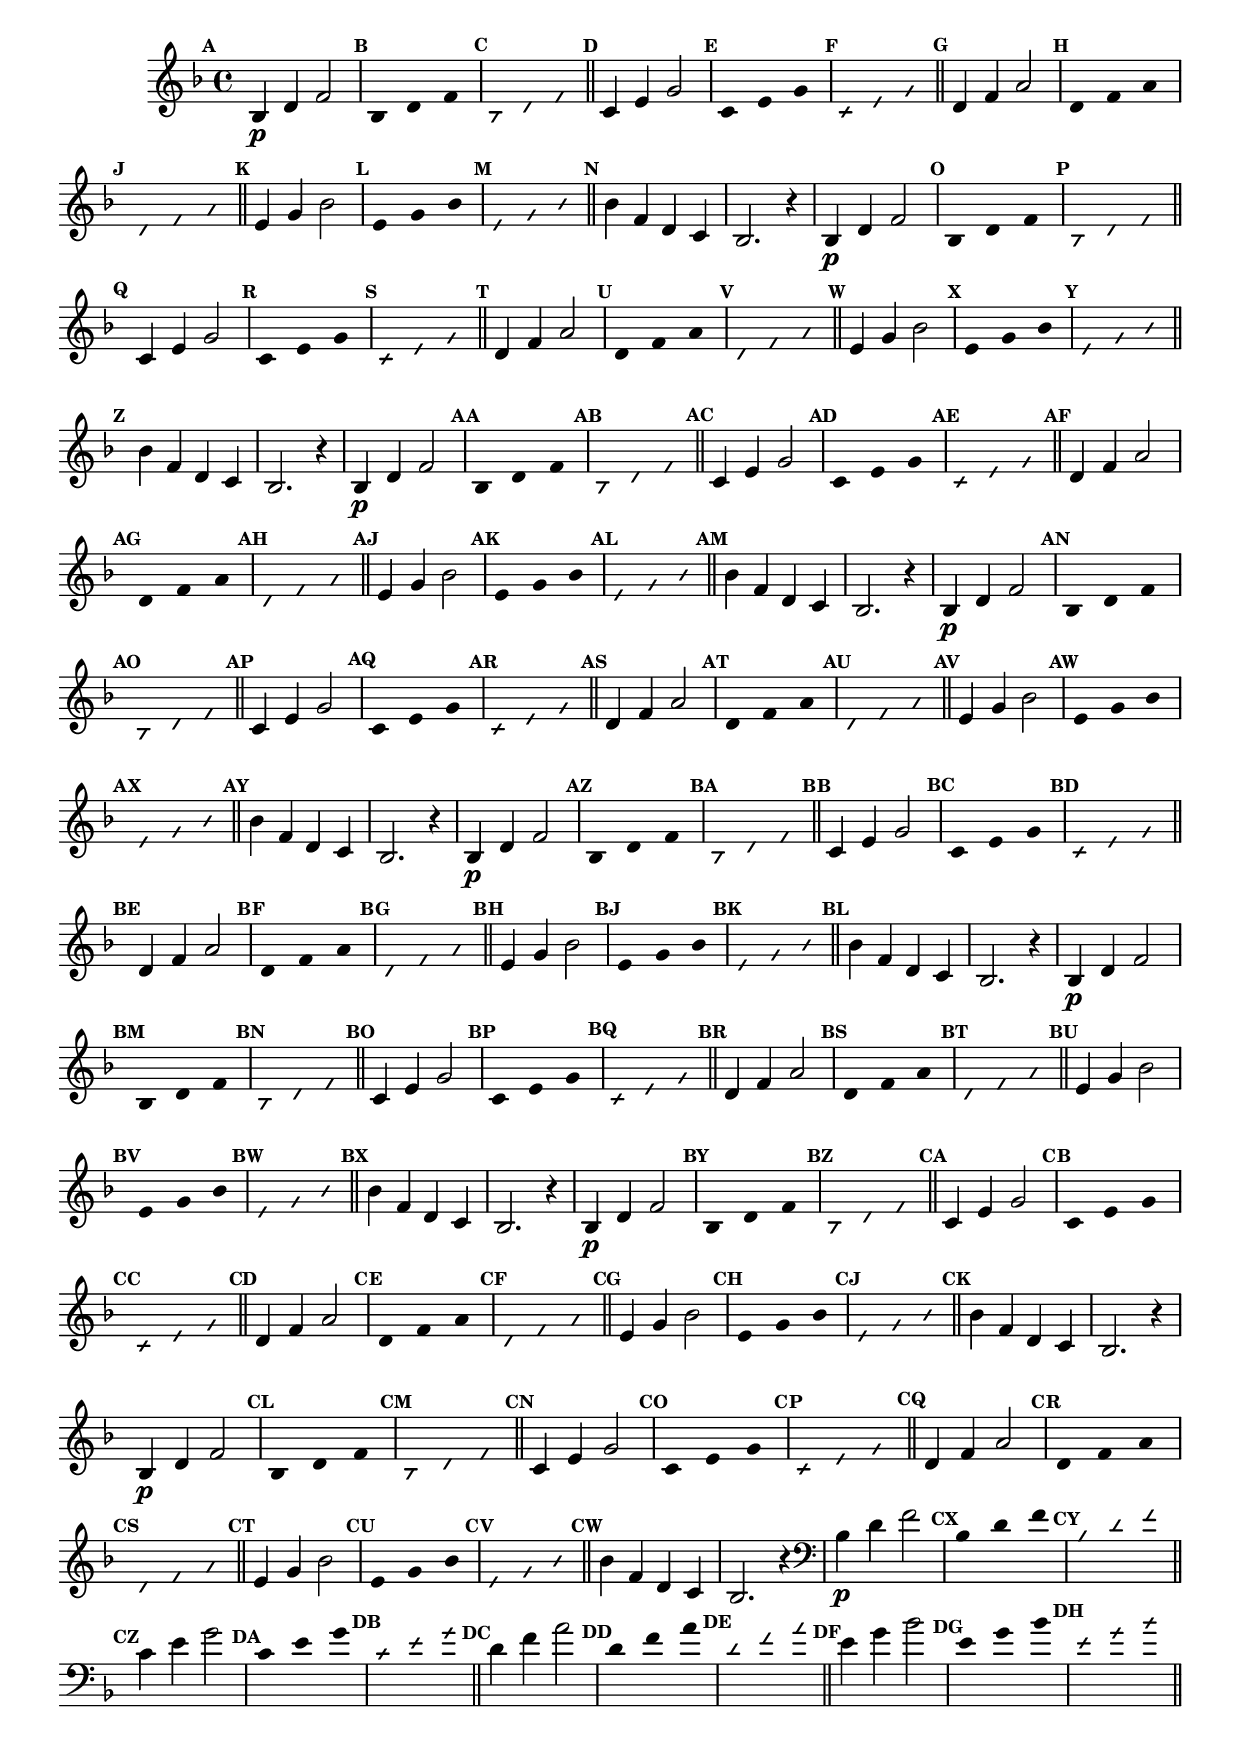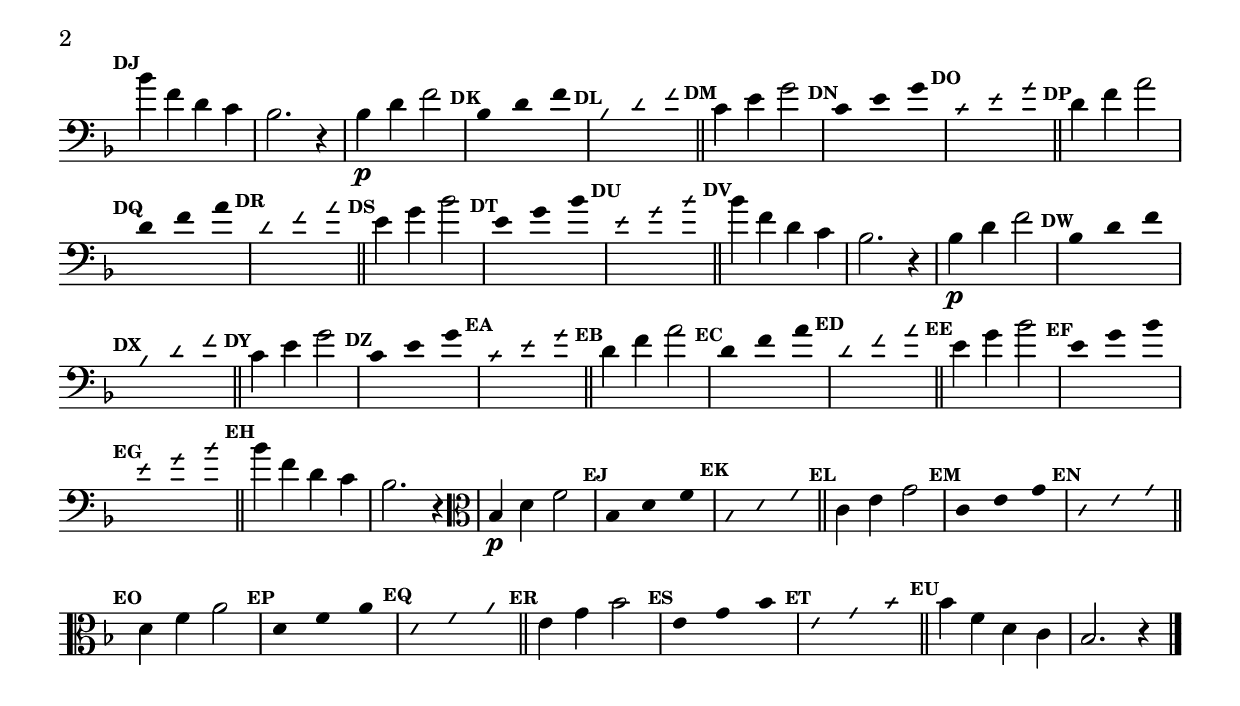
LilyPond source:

% -*- coding: utf-8 -*-


\version "2.14.2"

                                %\header { texidoc="1 - Improvisando e Imitando com a escala de si bemol"}
\relative c'{

  \key f \major
  \override Staff.TimeSignature #'style = #'()
  \time 4/4 
  \override Score.BarNumber #'transparent = ##t
  \override Score.RehearsalMark #'font-size = #-2
                                %\override Score.RehearsalMark #'font-family = #'
  \set Score.markFormatter = #format-mark-numbers

  \revert NoteHead #'style
  \revert NoteHead #'font-size
  \revert Stem #'transparent
  \mark \default


                                % CLARINETE

  \tag #'cl {

    bes4\p d f2

    \override Stem #'transparent = ##t
    \mark \default
    
    bes,4*4/3 d f 

    \mark \default
    \override NoteHead #'style = #'slash
    \override NoteHead #'font-size = #-6

    bes,4*4/3 d f

    \bar "||"
    \revert NoteHead #'style
    \revert NoteHead #'font-size
    \revert Stem #'transparent
    \mark \default
    c4 e g2

    \override Stem #'transparent = ##t
    \mark \default
    
    c,4*4/3 e g 

    \mark \default
    \override NoteHead #'style = #'slash
    \override NoteHead #'font-size = #-6

    c,4*4/3 e g

    \bar "||"
    \revert NoteHead #'style
    \revert NoteHead #'font-size
    \revert Stem #'transparent
    \mark \default
    d4 f a2

    \override Stem #'transparent = ##t
    \mark \default
    
    d,4*4/3 f a 

    \mark \default
    \override NoteHead #'style = #'slash
    \override NoteHead #'font-size = #-6

    d,4*4/3 f a

    \bar "||"
    \revert NoteHead #'style
    \revert NoteHead #'font-size
    \revert Stem #'transparent
    \mark \default
    e4 g bes2

    \override Stem #'transparent = ##t
    \mark \default
    
    e,4*4/3 g bes

    \mark \default
    \override NoteHead #'style = #'slash
    \override NoteHead #'font-size = #-6

    e,4*4/3 g bes

    \bar "||"
    \revert NoteHead #'style
    \revert NoteHead #'font-size
    \revert Stem #'transparent
    \mark \default
    bes4 f d c
    bes2. r4



  }

                                % FLAUTA

  \tag #'fl {

    bes4\p d f2

    \override Stem #'transparent = ##t
    \mark \default
    
    bes,4*4/3 d f 

    \mark \default
    \override NoteHead #'style = #'slash
    \override NoteHead #'font-size = #-6

    bes,4*4/3 d f

    \bar "||"
    \revert NoteHead #'style
    \revert NoteHead #'font-size
    \revert Stem #'transparent
    \mark \default
    c4 e g2

    \override Stem #'transparent = ##t
    \mark \default
    
    c,4*4/3 e g 

    \mark \default
    \override NoteHead #'style = #'slash
    \override NoteHead #'font-size = #-6

    c,4*4/3 e g

    \bar "||"
    \revert NoteHead #'style
    \revert NoteHead #'font-size
    \revert Stem #'transparent
    \mark \default
    d4 f a2

    \override Stem #'transparent = ##t
    \mark \default
    
    d,4*4/3 f a 

    \mark \default
    \override NoteHead #'style = #'slash
    \override NoteHead #'font-size = #-6

    d,4*4/3 f a

    \bar "||"
    \revert NoteHead #'style
    \revert NoteHead #'font-size
    \revert Stem #'transparent
    \mark \default
    e4 g bes2

    \override Stem #'transparent = ##t
    \mark \default
    
    e,4*4/3 g bes

    \mark \default
    \override NoteHead #'style = #'slash
    \override NoteHead #'font-size = #-6

    e,4*4/3 g bes

    \bar "||"
    \revert NoteHead #'style
    \revert NoteHead #'font-size
    \revert Stem #'transparent
    \mark \default
    bes4 f d c
    bes2. r4



  }

                                % OBOÉ

  \tag #'ob {

    bes4\p d f2

    \override Stem #'transparent = ##t
    \mark \default
    
    bes,4*4/3 d f 

    \mark \default
    \override NoteHead #'style = #'slash
    \override NoteHead #'font-size = #-6

    bes,4*4/3 d f

    \bar "||"
    \revert NoteHead #'style
    \revert NoteHead #'font-size
    \revert Stem #'transparent
    \mark \default
    c4 e g2

    \override Stem #'transparent = ##t
    \mark \default
    
    c,4*4/3 e g 

    \mark \default
    \override NoteHead #'style = #'slash
    \override NoteHead #'font-size = #-6

    c,4*4/3 e g

    \bar "||"
    \revert NoteHead #'style
    \revert NoteHead #'font-size
    \revert Stem #'transparent
    \mark \default
    d4 f a2

    \override Stem #'transparent = ##t
    \mark \default
    
    d,4*4/3 f a 

    \mark \default
    \override NoteHead #'style = #'slash
    \override NoteHead #'font-size = #-6

    d,4*4/3 f a

    \bar "||"
    \revert NoteHead #'style
    \revert NoteHead #'font-size
    \revert Stem #'transparent
    \mark \default
    e4 g bes2

    \override Stem #'transparent = ##t
    \mark \default
    
    e,4*4/3 g bes

    \mark \default
    \override NoteHead #'style = #'slash
    \override NoteHead #'font-size = #-6

    e,4*4/3 g bes

    \bar "||"
    \revert NoteHead #'style
    \revert NoteHead #'font-size
    \revert Stem #'transparent
    \mark \default
    bes4 f d c
    bes2. r4



  }

                                % SAX ALTO

  \tag #'saxa {

    bes4\p d f2

    \override Stem #'transparent = ##t
    \mark \default
    
    bes,4*4/3 d f 

    \mark \default
    \override NoteHead #'style = #'slash
    \override NoteHead #'font-size = #-6

    bes,4*4/3 d f

    \bar "||"
    \revert NoteHead #'style
    \revert NoteHead #'font-size
    \revert Stem #'transparent
    \mark \default
    c4 e g2

    \override Stem #'transparent = ##t
    \mark \default
    
    c,4*4/3 e g 

    \mark \default
    \override NoteHead #'style = #'slash
    \override NoteHead #'font-size = #-6

    c,4*4/3 e g

    \bar "||"
    \revert NoteHead #'style
    \revert NoteHead #'font-size
    \revert Stem #'transparent
    \mark \default
    d4 f a2

    \override Stem #'transparent = ##t
    \mark \default
    
    d,4*4/3 f a 

    \mark \default
    \override NoteHead #'style = #'slash
    \override NoteHead #'font-size = #-6

    d,4*4/3 f a

    \bar "||"
    \revert NoteHead #'style
    \revert NoteHead #'font-size
    \revert Stem #'transparent
    \mark \default
    e4 g bes2

    \override Stem #'transparent = ##t
    \mark \default
    
    e,4*4/3 g bes

    \mark \default
    \override NoteHead #'style = #'slash
    \override NoteHead #'font-size = #-6

    e,4*4/3 g bes

    \bar "||"
    \revert NoteHead #'style
    \revert NoteHead #'font-size
    \revert Stem #'transparent
    \mark \default
    bes4 f d c
    bes2. r4



  }

                                % SAX TENOR

  \tag #'saxt {

    bes4\p d f2

    \override Stem #'transparent = ##t
    \mark \default
    
    bes,4*4/3 d f 

    \mark \default
    \override NoteHead #'style = #'slash
    \override NoteHead #'font-size = #-6

    bes,4*4/3 d f

    \bar "||"
    \revert NoteHead #'style
    \revert NoteHead #'font-size
    \revert Stem #'transparent
    \mark \default
    c4 e g2

    \override Stem #'transparent = ##t
    \mark \default
    
    c,4*4/3 e g 

    \mark \default
    \override NoteHead #'style = #'slash
    \override NoteHead #'font-size = #-6

    c,4*4/3 e g

    \bar "||"
    \revert NoteHead #'style
    \revert NoteHead #'font-size
    \revert Stem #'transparent
    \mark \default
    d4 f a2

    \override Stem #'transparent = ##t
    \mark \default
    
    d,4*4/3 f a 

    \mark \default
    \override NoteHead #'style = #'slash
    \override NoteHead #'font-size = #-6

    d,4*4/3 f a

    \bar "||"
    \revert NoteHead #'style
    \revert NoteHead #'font-size
    \revert Stem #'transparent
    \mark \default
    e4 g bes2

    \override Stem #'transparent = ##t
    \mark \default
    
    e,4*4/3 g bes

    \mark \default
    \override NoteHead #'style = #'slash
    \override NoteHead #'font-size = #-6

    e,4*4/3 g bes

    \bar "||"
    \revert NoteHead #'style
    \revert NoteHead #'font-size
    \revert Stem #'transparent
    \mark \default
    bes4 f d c
    bes2. r4



  }

                                % SAX GENES

  \tag #'saxg {

    bes4\p d f2

    \override Stem #'transparent = ##t
    \mark \default
    
    bes,4*4/3 d f 

    \mark \default
    \override NoteHead #'style = #'slash
    \override NoteHead #'font-size = #-6

    bes,4*4/3 d f

    \bar "||"
    \revert NoteHead #'style
    \revert NoteHead #'font-size
    \revert Stem #'transparent
    \mark \default
    c4 e g2

    \override Stem #'transparent = ##t
    \mark \default
    
    c,4*4/3 e g 

    \mark \default
    \override NoteHead #'style = #'slash
    \override NoteHead #'font-size = #-6

    c,4*4/3 e g

    \bar "||"
    \revert NoteHead #'style
    \revert NoteHead #'font-size
    \revert Stem #'transparent
    \mark \default
    d4 f a2

    \override Stem #'transparent = ##t
    \mark \default
    
    d,4*4/3 f a 

    \mark \default
    \override NoteHead #'style = #'slash
    \override NoteHead #'font-size = #-6

    d,4*4/3 f a

    \bar "||"
    \revert NoteHead #'style
    \revert NoteHead #'font-size
    \revert Stem #'transparent
    \mark \default
    e4 g bes2

    \override Stem #'transparent = ##t
    \mark \default
    
    e,4*4/3 g bes

    \mark \default
    \override NoteHead #'style = #'slash
    \override NoteHead #'font-size = #-6

    e,4*4/3 g bes

    \bar "||"
    \revert NoteHead #'style
    \revert NoteHead #'font-size
    \revert Stem #'transparent
    \mark \default
    bes4 f d c
    bes2. r4



  }

                                % TROMPETE

  \tag #'tpt {

    bes4\p d f2

    \override Stem #'transparent = ##t
    \mark \default
    
    bes,4*4/3 d f 

    \mark \default
    \override NoteHead #'style = #'slash
    \override NoteHead #'font-size = #-6

    bes,4*4/3 d f

    \bar "||"
    \revert NoteHead #'style
    \revert NoteHead #'font-size
    \revert Stem #'transparent
    \mark \default
    c4 e g2

    \override Stem #'transparent = ##t
    \mark \default
    
    c,4*4/3 e g 

    \mark \default
    \override NoteHead #'style = #'slash
    \override NoteHead #'font-size = #-6

    c,4*4/3 e g

    \bar "||"
    \revert NoteHead #'style
    \revert NoteHead #'font-size
    \revert Stem #'transparent
    \mark \default
    d4 f a2

    \override Stem #'transparent = ##t
    \mark \default
    
    d,4*4/3 f a 

    \mark \default
    \override NoteHead #'style = #'slash
    \override NoteHead #'font-size = #-6

    d,4*4/3 f a

    \bar "||"
    \revert NoteHead #'style
    \revert NoteHead #'font-size
    \revert Stem #'transparent
    \mark \default
    e4 g bes2

    \override Stem #'transparent = ##t
    \mark \default
    
    e,4*4/3 g bes

    \mark \default
    \override NoteHead #'style = #'slash
    \override NoteHead #'font-size = #-6

    e,4*4/3 g bes

    \bar "||"
    \revert NoteHead #'style
    \revert NoteHead #'font-size
    \revert Stem #'transparent
    \mark \default
    bes4 f d c
    bes2. r4



  }

                                % TROMPA

  \tag #'tpa {

    bes4\p d f2

    \override Stem #'transparent = ##t
    \mark \default
    
    bes,4*4/3 d f 

    \mark \default
    \override NoteHead #'style = #'slash
    \override NoteHead #'font-size = #-6

    bes,4*4/3 d f

    \bar "||"
    \revert NoteHead #'style
    \revert NoteHead #'font-size
    \revert Stem #'transparent
    \mark \default
    c4 e g2

    \override Stem #'transparent = ##t
    \mark \default
    
    c,4*4/3 e g 

    \mark \default
    \override NoteHead #'style = #'slash
    \override NoteHead #'font-size = #-6

    c,4*4/3 e g

    \bar "||"
    \revert NoteHead #'style
    \revert NoteHead #'font-size
    \revert Stem #'transparent
    \mark \default
    d4 f a2

    \override Stem #'transparent = ##t
    \mark \default
    
    d,4*4/3 f a 

    \mark \default
    \override NoteHead #'style = #'slash
    \override NoteHead #'font-size = #-6

    d,4*4/3 f a

    \bar "||"
    \revert NoteHead #'style
    \revert NoteHead #'font-size
    \revert Stem #'transparent
    \mark \default
    e4 g bes2

    \override Stem #'transparent = ##t
    \mark \default
    
    e,4*4/3 g bes

    \mark \default
    \override NoteHead #'style = #'slash
    \override NoteHead #'font-size = #-6

    e,4*4/3 g bes

    \bar "||"
    \revert NoteHead #'style
    \revert NoteHead #'font-size
    \revert Stem #'transparent
    \mark \default
    bes4 f d c
    bes2. r4



  }


                                % TROMBONE

  \tag #'tbn {
    \clef bass

    bes4\p d f2

    \override Stem #'transparent = ##t
    \mark \default
    
    bes,4*4/3 d f 

    \mark \default
    \override NoteHead #'style = #'slash
    \override NoteHead #'font-size = #-6

    bes,4*4/3 d f

    \bar "||"
    \revert NoteHead #'style
    \revert NoteHead #'font-size
    \revert Stem #'transparent
    \mark \default
    c4 e g2

    \override Stem #'transparent = ##t
    \mark \default
    
    c,4*4/3 e g 

    \mark \default
    \override NoteHead #'style = #'slash
    \override NoteHead #'font-size = #-6

    c,4*4/3 e g

    \bar "||"
    \revert NoteHead #'style
    \revert NoteHead #'font-size
    \revert Stem #'transparent
    \mark \default
    d4 f a2

    \override Stem #'transparent = ##t
    \mark \default
    
    d,4*4/3 f a 

    \mark \default
    \override NoteHead #'style = #'slash
    \override NoteHead #'font-size = #-6

    d,4*4/3 f a

    \bar "||"
    \revert NoteHead #'style
    \revert NoteHead #'font-size
    \revert Stem #'transparent
    \mark \default
    e4 g bes2

    \override Stem #'transparent = ##t
    \mark \default
    
    e,4*4/3 g bes

    \mark \default
    \override NoteHead #'style = #'slash
    \override NoteHead #'font-size = #-6

    e,4*4/3 g bes

    \bar "||"
    \revert NoteHead #'style
    \revert NoteHead #'font-size
    \revert Stem #'transparent
    \mark \default
    bes4 f d c
    bes2. r4



  }

                                % TUBA MIB

  \tag #'tbamib {
    \clef bass

    bes4\p d f2

    \override Stem #'transparent = ##t
    \mark \default
    
    bes,4*4/3 d f 

    \mark \default
    \override NoteHead #'style = #'slash
    \override NoteHead #'font-size = #-6

    bes,4*4/3 d f

    \bar "||"
    \revert NoteHead #'style
    \revert NoteHead #'font-size
    \revert Stem #'transparent
    \mark \default
    c4 e g2

    \override Stem #'transparent = ##t
    \mark \default
    
    c,4*4/3 e g 

    \mark \default
    \override NoteHead #'style = #'slash
    \override NoteHead #'font-size = #-6

    c,4*4/3 e g

    \bar "||"
    \revert NoteHead #'style
    \revert NoteHead #'font-size
    \revert Stem #'transparent
    \mark \default
    d4 f a2

    \override Stem #'transparent = ##t
    \mark \default
    
    d,4*4/3 f a 

    \mark \default
    \override NoteHead #'style = #'slash
    \override NoteHead #'font-size = #-6

    d,4*4/3 f a

    \bar "||"
    \revert NoteHead #'style
    \revert NoteHead #'font-size
    \revert Stem #'transparent
    \mark \default
    e4 g bes2

    \override Stem #'transparent = ##t
    \mark \default
    
    e,4*4/3 g bes

    \mark \default
    \override NoteHead #'style = #'slash
    \override NoteHead #'font-size = #-6

    e,4*4/3 g bes

    \bar "||"
    \revert NoteHead #'style
    \revert NoteHead #'font-size
    \revert Stem #'transparent
    \mark \default
    bes4 f d c
    bes2. r4



  }

                                % TUBA SIB

  \tag #'tbasib {
    \clef bass

    bes4\p d f2

    \override Stem #'transparent = ##t
    \mark \default
    
    bes,4*4/3 d f 

    \mark \default
    \override NoteHead #'style = #'slash
    \override NoteHead #'font-size = #-6

    bes,4*4/3 d f

    \bar "||"
    \revert NoteHead #'style
    \revert NoteHead #'font-size
    \revert Stem #'transparent
    \mark \default
    c4 e g2

    \override Stem #'transparent = ##t
    \mark \default
    
    c,4*4/3 e g 

    \mark \default
    \override NoteHead #'style = #'slash
    \override NoteHead #'font-size = #-6

    c,4*4/3 e g

    \bar "||"
    \revert NoteHead #'style
    \revert NoteHead #'font-size
    \revert Stem #'transparent
    \mark \default
    d4 f a2

    \override Stem #'transparent = ##t
    \mark \default
    
    d,4*4/3 f a 

    \mark \default
    \override NoteHead #'style = #'slash
    \override NoteHead #'font-size = #-6

    d,4*4/3 f a

    \bar "||"
    \revert NoteHead #'style
    \revert NoteHead #'font-size
    \revert Stem #'transparent
    \mark \default
    e4 g bes2

    \override Stem #'transparent = ##t
    \mark \default
    
    e,4*4/3 g bes

    \mark \default
    \override NoteHead #'style = #'slash
    \override NoteHead #'font-size = #-6

    e,4*4/3 g bes

    \bar "||"
    \revert NoteHead #'style
    \revert NoteHead #'font-size
    \revert Stem #'transparent
    \mark \default
    bes4 f d c
    bes2. r4



  }

                                % VIOLA

  \tag #'vla {
    \clef alto

    bes4\p d f2

    \override Stem #'transparent = ##t
    \mark \default
    
    bes,4*4/3 d f 

    \mark \default
    \override NoteHead #'style = #'slash
    \override NoteHead #'font-size = #-6

    bes,4*4/3 d f

    \bar "||"
    \revert NoteHead #'style
    \revert NoteHead #'font-size
    \revert Stem #'transparent
    \mark \default
    c4 e g2

    \override Stem #'transparent = ##t
    \mark \default
    
    c,4*4/3 e g 

    \mark \default
    \override NoteHead #'style = #'slash
    \override NoteHead #'font-size = #-6

    c,4*4/3 e g

    \bar "||"
    \revert NoteHead #'style
    \revert NoteHead #'font-size
    \revert Stem #'transparent
    \mark \default
    d4 f a2

    \override Stem #'transparent = ##t
    \mark \default
    
    d,4*4/3 f a 

    \mark \default
    \override NoteHead #'style = #'slash
    \override NoteHead #'font-size = #-6

    d,4*4/3 f a

    \bar "||"
    \revert NoteHead #'style
    \revert NoteHead #'font-size
    \revert Stem #'transparent
    \mark \default
    e4 g bes2

    \override Stem #'transparent = ##t
    \mark \default
    
    e,4*4/3 g bes

    \mark \default
    \override NoteHead #'style = #'slash
    \override NoteHead #'font-size = #-6

    e,4*4/3 g bes

    \bar "||"
    \revert NoteHead #'style
    \revert NoteHead #'font-size
    \revert Stem #'transparent
    \mark \default
    bes4 f d c
    bes2. r4



  }


                                % FINAL

  \bar "|."

}

                                %\header {piece = \markup{ \bold {Parte 3}}}  

